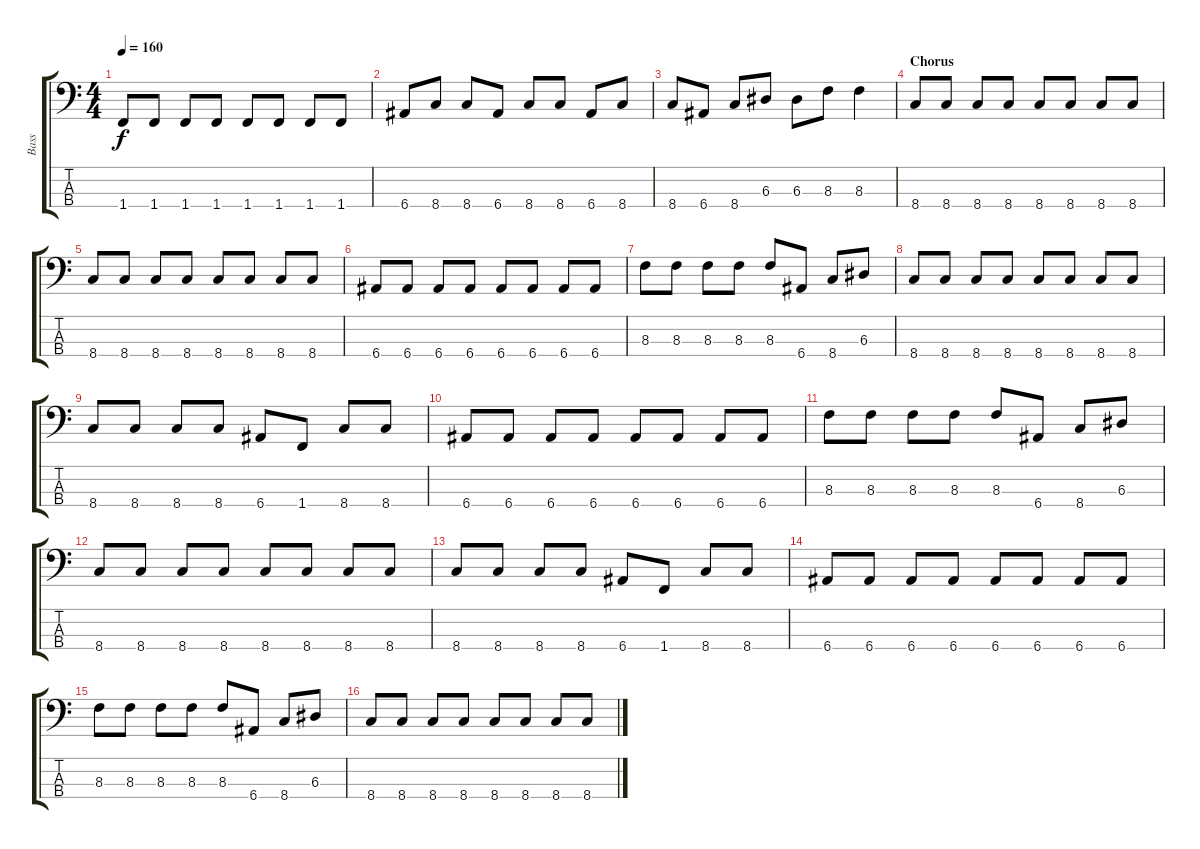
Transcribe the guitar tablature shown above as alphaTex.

\track ("Bass" "Bass") {instrument electricbassfinger}
\staff {score tabs}
\tuning (G2 D2 A1 E1) {hide}
\ts (4 4)
\tempo 160
\clef f4
\ks c
1.4.8{dy f} 1.4.8 1.4.8 1.4.8 1.4.8 1.4.8 1.4.8 1.4.8 |
6.4.8 8.4.8 8.4.8 6.4.8 8.4.8 8.4.8 6.4.8 8.4.8 |
8.4.8 6.4.8 8.4.8 6.3.8 6.3.8 8.3.8 8.3.4 |
\section ("" "Chorus")
8.4.8 8.4.8 8.4.8 8.4.8 8.4.8 8.4.8 8.4.8 8.4.8 |
8.4.8 8.4.8 8.4.8 8.4.8 8.4.8 8.4.8 8.4.8 8.4.8 |
6.4.8 6.4.8 6.4.8 6.4.8 6.4.8 6.4.8 6.4.8 6.4.8 |
8.3.8 8.3.8 8.3.8 8.3.8 8.3.8 6.4.8 8.4.8 6.3.8 |
8.4.8 8.4.8 8.4.8 8.4.8 8.4.8 8.4.8 8.4.8 8.4.8 |
8.4.8 8.4.8 8.4.8 8.4.8 6.4.8 1.4.8 8.4.8 8.4.8 |
6.4.8 6.4.8 6.4.8 6.4.8 6.4.8 6.4.8 6.4.8 6.4.8 |
8.3.8 8.3.8 8.3.8 8.3.8 8.3.8 6.4.8 8.4.8 6.3.8 |
8.4.8 8.4.8 8.4.8 8.4.8 8.4.8 8.4.8 8.4.8 8.4.8 |
8.4.8 8.4.8 8.4.8 8.4.8 6.4.8 1.4.8 8.4.8 8.4.8 |
6.4.8 6.4.8 6.4.8 6.4.8 6.4.8 6.4.8 6.4.8 6.4.8 |
8.3.8 8.3.8 8.3.8 8.3.8 8.3.8 6.4.8 8.4.8 6.3.8 |
8.4.8 8.4.8 8.4.8 8.4.8 8.4.8 8.4.8 8.4.8 8.4.8
